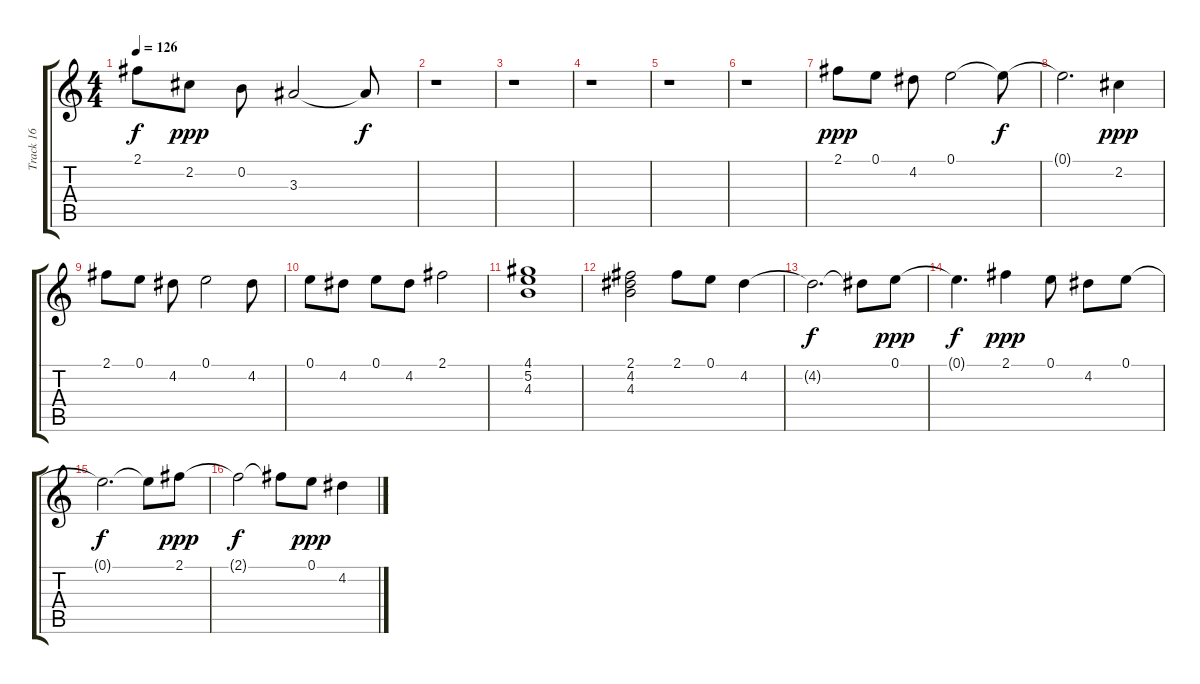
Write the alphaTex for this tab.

\track ("Track 16" "Track 16") {instrument acousticguitarsteel}
\staff {score tabs}
\tuning (E4 B3 G3 D3 A2 E2) {hide}
\ts (4 4)
\tempo 126
\clef g2
\ks c
2.1{t}.8{dy f} 2.2.8{dy ppp} 0.2.8 3.3.2 3.3{t}.8{dy f} |
r.1 |
r.1 |
r.1 |
r.1 |
r.1 |
2.1.8{dy ppp} 0.1.8 4.2.8 0.1.2 0.1{t}.8{dy f} |
0.1{t}.2{d} 2.2.4{dy ppp} |
2.1.8 0.1.8 4.2.8 0.1.2 4.2.8 |
0.1.8 4.2.8 0.1.8 4.2.8 2.1.2 |
(4.1 5.2 4.3).1 |
(2.1 4.2 4.3).2 2.1.8 0.1.8 4.2.4 |
4.2{t}.2{d dy f} 4.2{t}.8 0.1.8{dy ppp} |
0.1{t}.4{d dy f} 2.1.4{dy ppp} 0.1.8 4.2.8 0.1.8 |
0.1{t}.2{d dy f} 0.1{t}.8 2.1.8{dy ppp} |
2.1{t}.2{dy f} 2.1{t}.8 0.1.8{dy ppp} 4.2.4
